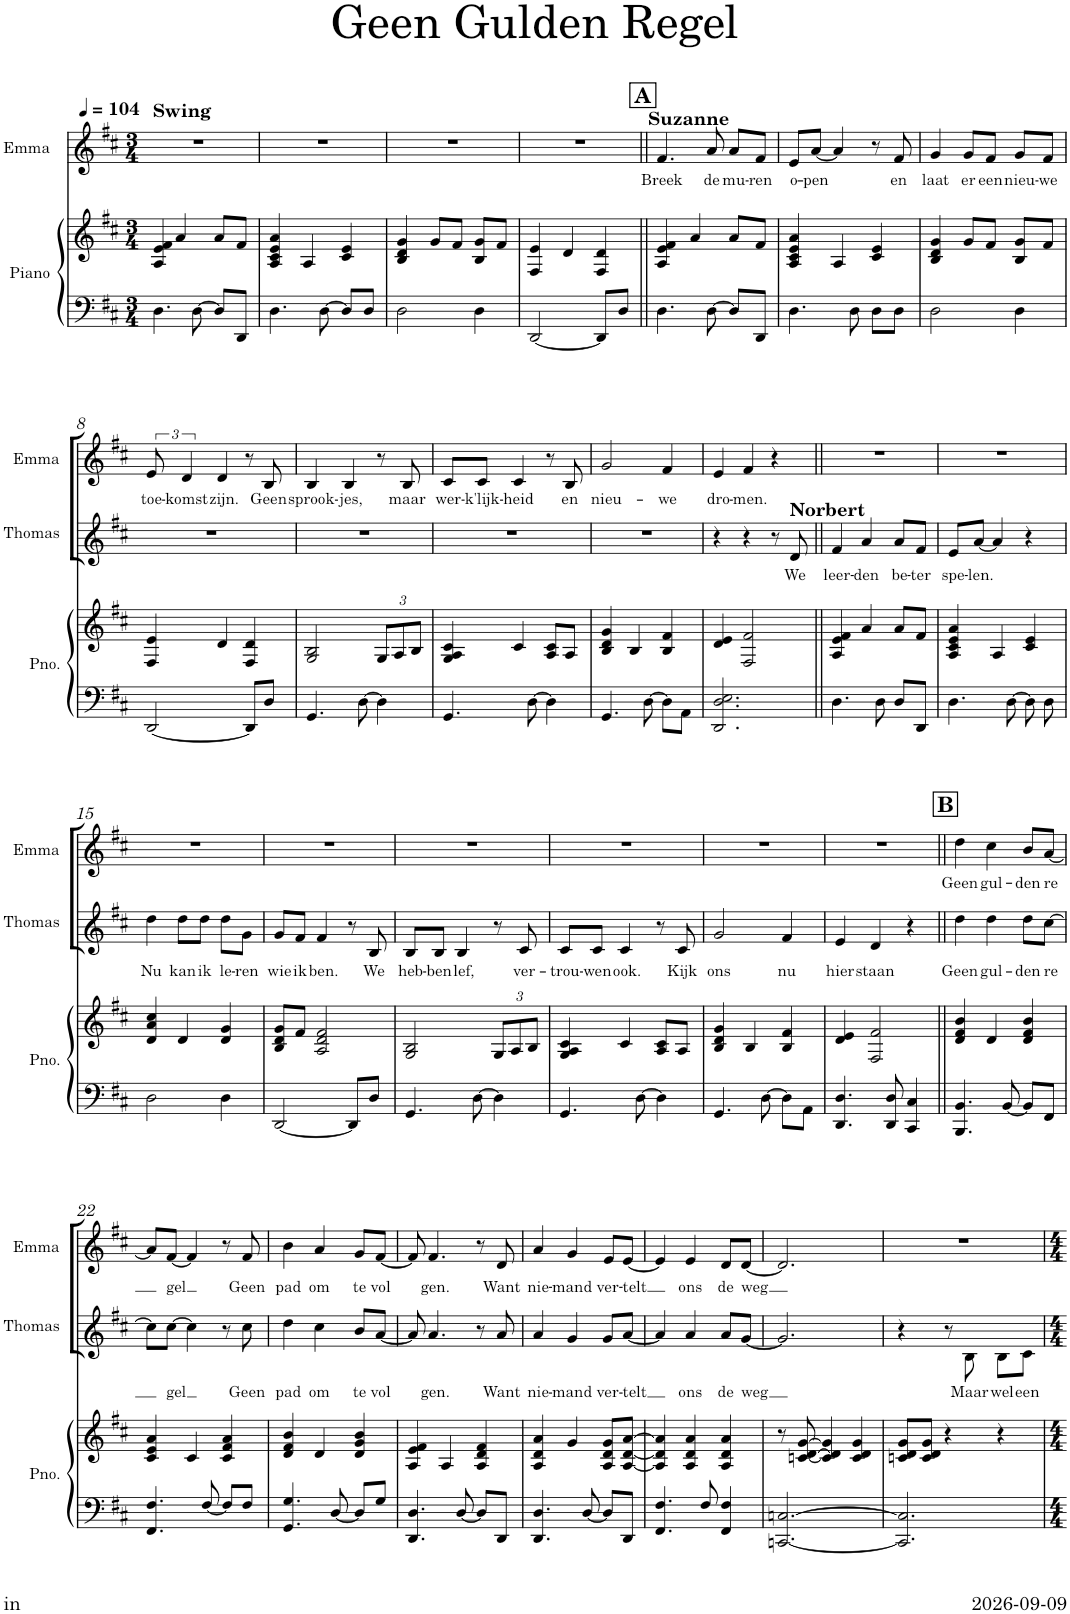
**kern	**kern	**kern	**text	**kern	**text	**kern
*part4	*part4	*part3	*part3	*part2	*part2	*part1
*staff5	*staff4	*staff3	*staff3	*staff2	*staff2	*staff1
*I"Piano	*	*I"Thomas	*	*I"Emma	*	*I"Martha
*I'Pno.	*	*I'Thomas	*	*I'Emma	*	*I'Martha
*	*	*stria5	*	*	*	*
*clefF4	*clefG2	*clefG2	*	*clefG2	*	*clefG2
*	*	*Trd5c9	*	*Trd5c9	*	*Trd5c9
*k[f#c#]	*k[f#c#]	*k[f#c#]	*	*k[f#c#]	*	*k[f#c#]
*M3/4	*M3/4	*M3/4	*	*M3/4	*	*M3/4
*MM104	*MM104	*MM104	*	*MM104	*	*MM104
=1	=1	=1	=1	=1	=1	=1
!	!	!	!	!	!	!LO:TX:a:B:t=Swing
4.D\	4A/ 4e/ 4f#/	2.r	.	2.r	.	8r
.	.	.	.	.	.	8r
.	4a/	.	.	.	.	4r
[8D\	.	.	.	.	.	.
8D/L]	8a/L	.	.	.	.	4r
8DD/J	8f#/J	.	.	.	.	.
=2	=2	=2	=2	=2	=2	=2
4.D\	4A/ 4c#/ 4e/ 4a/	2.r	.	2.r	.	2.r
.	4A/	.	.	.	.	.
[8D\	.	.	.	.	.	.
8D/L]	4c#/ 4e/	.	.	.	.	.
8D/J	.	.	.	.	.	.
=3	=3	=3	=3	=3	=3	=3
2D\	4B/ 4d/ 4g/	2.r	.	2.r	.	2.r
.	8g/L	.	.	.	.	.
.	8f#/J	.	.	.	.	.
4D\	8B/ 8g/L	.	.	.	.	.
.	8f#/J	.	.	.	.	.
=4	=4	=4	=4	=4	=4	=4
[<2DD/	4F#/ 4e/	2.r	.	2.r	.	2.r
.	4d/	.	.	.	.	.
8DD/L]	4F#/ 4d/	.	.	.	.	.
8D/J	.	.	.	.	.	.
!!LO:REH:place=s1:a:B:cj:fs=14:t=A
=5||	=5||	=5||	=5||	=5||	=5||	=5||
!	!	!	!	!LO:TX:a:B:t=Suzanne	!	!
!	!	!	!	!	!LO:LY:b	!
4.D\	4A/ 4e/ 4f#/	2.r	.	4.f#/	Breek	2.r
.	4a/	.	.	.	.	.
!	!	!	!	!	!LO:LY:b	!
[8D\	.	.	.	8a/	de	.
!	!	!	!	!	!LO:LY:b	!
8D/L]	8a/L	.	.	8a/L	mu-	.
!	!	!	!	!	!LO:LY:b	!
8DD/J	8f#/J	.	.	8f#/J	-ren	.
=6	=6	=6	=6	=6	=6	=6
!	!	!	!	!	!LO:LY:b	!
4.D\	4A/ 4c#/ 4e/ 4a/	2.r	.	8e/L	o-	2.r
!	!	!	!	!	!LO:LY:b	!
.	.	.	.	[<8a/J	-pen	.
.	4A/	.	.	4a/]	.	.
8D\	.	.	.	.	.	.
8D\L	4c#/ 4e/	.	.	8r	.	.
!	!	!	!	!	!LO:LY:b	!
8D\J	.	.	.	8f#/	en	.
=7	=7	=7	=7	=7	=7	=7
!	!	!	!	!	!LO:LY:b	!
2D\	4B/ 4d/ 4g/	2.r	.	4g/	laat	2.r
!	!	!	!	!	!LO:LY:b	!
.	8g/L	.	.	8g/L	er	.
!	!	!	!	!	!LO:LY:b	!
.	8f#/J	.	.	8f#/J	een	.
!	!	!	!	!	!LO:LY:b	!
4D\	8B/ 8g/L	.	.	8g/L	nieu-	.
!	!	!	!	!	!LO:LY:b	!
.	8f#/J	.	.	8f#/J	-we	.
!!LO:LB:g=z
=8	=8	=8	=8	=8	=8	=8
!	!	!	!	!	!LO:LY:b	!
[<2DD/	4F#/ 4e/	2.r	.	12e/	toe-	2.r
!	!	!	!	!	!LO:LY:b	!
.	.	.	.	6d/	-komst	.
!	!	!	!	!	!LO:LY:b	!
.	4d/	.	.	4d/	zijn.	.
8DD/L]	4F#/ 4d/	.	.	8r	.	.
!	!	!	!	!	!LO:LY:b	!
8D/J	.	.	.	8B/	Geen	.
=9	=9	=9	=9	=9	=9	=9
!	!	!	!	!	!LO:LY:b	!
4.GG/	2G/ 2B/	2.r	.	4B/	sprook-	2.r
!	!	!	!	!	!LO:LY:b	!
.	.	.	.	4B/	-jes,	.
[8D\	.	.	.	.	.	.
*	*Xbrackettup	*	*	*	*	*
4D\]	12G/L	.	.	8r	.	.
.	12A/	.	.	.	.	.
!	!	!	!	!	!LO:LY:b	!
.	.	.	.	8B/	maar	.
.	12B/J	.	.	.	.	.
=10	=10	=10	=10	=10	=10	=10
!	!	!	!	!	!LO:LY:b	!
4.GG/	4G/ 4A/ 4c#/	2.r	.	8c#/L	wer-	2.r
!	!	!	!	!	!LO:LY:b	!
.	.	.	.	8c#/J	-k'lijk-	.
!	!	!	!	!	!LO:LY:b	!
.	4c#/	.	.	4c#/	-heid	.
[8D\	.	.	.	.	.	.
4D\]	8A/ 8c#/L	.	.	8r	.	.
!	!	!	!	!	!LO:LY:b	!
.	8A/J	.	.	8B/	en	.
=11	=11	=11	=11	=11	=11	=11
!	!	!	!	!	!LO:LY:b	!
4.GG/	4B/ 4d/ 4g/	2.r	.	2g/	nieu-	2.r
.	4B/	.	.	.	.	.
[8D\	.	.	.	.	.	.
!	!	!	!	!	!LO:LY:b	!
8D\L]	4B/ 4f#/	.	.	4f#/	-we	.
8AA\J	.	.	.	.	.	.
=12	=12	=12	=12	=12	=12	=12
!	!	!	!	!	!LO:LY:b	!
2.DD/ 2.D/ 2.E/	4d/ 4e/	4r	.	4e/	dro-	2.r
!	!	!	!	!	!LO:LY:b	!
.	2F#/ 2f#/	4r	.	4f#/	-men.	.
.	.	8r	.	4r	.	.
!	!	!LO:TX:a:B:t=Norbert	!	!	!	!
!	!	!	!LO:LY:b	!	!	!
.	.	8d/	We	.	.	.
=13||	=13||	=13||	=13||	=13||	=13||	=13||
!	!	!	!LO:LY:b	!	!	!
4.D\	4A/ 4e/ 4f#/	4f#/	leer-	2.r	.	2.r
!	!	!	!LO:LY:b	!	!	!
.	4a/	4a/	-den	.	.	.
8D\	.	.	.	.	.	.
!	!	!	!LO:LY:b	!	!	!
8D/L	8a/L	8a/L	be-	.	.	.
!	!	!	!LO:LY:b	!	!	!
8DD/J	8f#/J	8f#/J	-ter	.	.	.
=14	=14	=14	=14	=14	=14	=14
!	!	!	!LO:LY:b	!	!	!
4.D\	4A/ 4c#/ 4e/ 4a/	8e/L	spe-	2.r	.	2.r
!	!	!	!LO:LY:b	!	!	!
.	.	[<8a/J	-len.	.	.	.
.	4A/	4a/]	.	.	.	.
[8D\	.	.	.	.	.	.
8D\]	4c#/ 4e/	4r	.	.	.	.
8D\	.	.	.	.	.	.
!!LO:LB:g=z
=15	=15	=15	=15	=15	=15	=15
!	!	!	!LO:LY:b	!	!	!
2D\	4d/ 4a/ 4cc#/	4dd\	Nu	2.r	.	2.r
!	!	!	!LO:LY:b	!	!	!
.	4d/	8dd\L	kan	.	.	.
!	!	!	!LO:LY:b	!	!	!
.	.	8dd\J	ik	.	.	.
!	!	!	!LO:LY:b	!	!	!
4D\	4d/ 4g/	8dd\L	le-	.	.	.
!	!	!	!LO:LY:b	!	!	!
.	.	8g\J	-ren	.	.	.
=16	=16	=16	=16	=16	=16	=16
!	!	!	!LO:LY:b	!	!	!
[<2DD/	8B/ 8d/ 8g/L	8g/L	wie	2.r	.	2.r
!	!	!	!LO:LY:b	!	!	!
.	8f#/J	8f#/J	ik	.	.	.
!	!	!	!LO:LY:b	!	!	!
.	2A/ 2d/ 2f#/	4f#/	ben.	.	.	.
8DD/L]	.	8r	.	.	.	.
!	!	!	!LO:LY:b	!	!	!
8D/J	.	8B/	We	.	.	.
=17	=17	=17	=17	=17	=17	=17
!	!	!	!LO:LY:b	!	!	!
4.GG/	2G/ 2B/	8B/L	heb-	2.r	.	2.r
!	!	!	!LO:LY:b	!	!	!
.	.	8B/J	-ben	.	.	.
!	!	!	!LO:LY:b	!	!	!
.	.	4B/	lef,	.	.	.
[8D\	.	.	.	.	.	.
4D\]	12G/L	8r	.	.	.	.
.	12A/	.	.	.	.	.
!	!	!	!LO:LY:b	!	!	!
.	.	8c#/	ver-	.	.	.
.	12B/J	.	.	.	.	.
=18	=18	=18	=18	=18	=18	=18
!	!	!	!LO:LY:b	!	!	!
4.GG/	4G/ 4A/ 4c#/	8c#/L	-trou-	2.r	.	2.r
!	!	!	!LO:LY:b	!	!	!
.	.	8c#/J	-wen	.	.	.
!	!	!	!LO:LY:b	!	!	!
.	4c#/	4c#/	ook.	.	.	.
[8D\	.	.	.	.	.	.
4D\]	8A/ 8c#/L	8r	.	.	.	.
!	!	!	!LO:LY:b	!	!	!
.	8A/J	8c#/	Kijk	.	.	.
=19	=19	=19	=19	=19	=19	=19
!	!	!	!LO:LY:b	!	!	!
4.GG/	4B/ 4d/ 4g/	2g/	ons	2.r	.	2.r
.	4B/	.	.	.	.	.
[8D\	.	.	.	.	.	.
!	!	!	!LO:LY:b	!	!	!
8D\L]	4B/ 4f#/	4f#/	nu	.	.	.
8AA\J	.	.	.	.	.	.
=20	=20	=20	=20	=20	=20	=20
!	!	!	!LO:LY:b	!	!	!
4.DD/ 4.D/	4d/ 4e/	4e/	hier	2.r	.	2.r
!	!	!	!LO:LY:b	!	!	!
.	2F#/ 2f#/	4d/	staan	.	.	.
8DD/ 8D/	.	.	.	.	.	.
4CC#/ 4C#/	.	4r	.	.	.	.
!!LO:REH:place=s1:a:B:cj:fs=14:t=B
=21||	=21||	=21||	=21||	=21||	=21||	=21||
!	!	!	!LO:LY:b	!	!LO:LY:b	!
4.BBB/ 4.BB/	4d/ 4f#/ 4b/	4dd\	Geen	4dd\	Geen	2.r
!	!	!	!LO:LY:b	!	!LO:LY:b	!
.	4d/	4dd\	gul-	4cc#\	gul-	.
[8BB/	.	.	.	.	.	.
!	!	!	!LO:LY:b	!	!LO:LY:b	!
8BB/L]	4d/ 4f#/ 4b/	8dd\L	-den	8b/L	-den	.
!	!	!	!LO:LY:b	!	!LO:LY:b	!
8FF#/J	.	[8cc#\J	-re	[8a/J	-re	.
!!LO:LB:g=z
=22	=22	=22	=22	=22	=22	=22
4.FF#/ 4.F#/	4c#/ 4e/ 4a/	8cc#\L]	.	8a/L]	.	2.r
!	!	!	!LO:LY:b	!	!LO:LY:b	!
.	.	[8cc#\J	gel	[8f#/J	gel	.
.	4c#/	4cc#\]	.	4f#/]	.	.
[8F#/	.	.	.	.	.	.
8F#/L]	4c#/ 4f#/ 4a/	8r	.	8r	.	.
!	!	!	!LO:LY:b	!	!LO:LY:b	!
8F#/J	.	8cc#\	Geen	8f#/	Geen	.
=23	=23	=23	=23	=23	=23	=23
!	!	!	!LO:LY:b	!	!LO:LY:b	!
4.GG/ 4.G/	4d/ 4f#/ 4b/	4dd\	pad	4b\	pad	2.r
!	!	!	!LO:LY:b	!	!LO:LY:b	!
.	4d/	4cc#\	om	4a/	om	.
[8D/	.	.	.	.	.	.
!	!	!	!LO:LY:b	!	!LO:LY:b	!
8D/L]	4d/ 4g/ 4b/	8b/L	te	8g/L	te	.
!	!	!	!LO:LY:b	!	!LO:LY:b	!
8G/J	.	[8a/J	vol	[8f#/J	vol	.
=24	=24	=24	=24	=24	=24	=24
4.DD/ 4.D/	4A/ 4e/ 4f#/	8a/]	.	8f#/]	.	2.r
!	!	!	!LO:LY:b	!	!LO:LY:b	!
.	.	4.a/	gen.	4.f#/	gen.	.
.	4A/	.	.	.	.	.
[8D/	.	.	.	.	.	.
8D/L]	4A/ 4d/ 4f#/	8r	.	8r	.	.
!	!	!	!LO:LY:b	!	!LO:LY:b	!
8DD/J	.	8a/	Want	8d/	Want	.
=25	=25	=25	=25	=25	=25	=25
!	!	!	!LO:LY:b	!	!LO:LY:b	!
4.DD/ 4.D/	4A/ 4d/ 4a/	4a/	nie-	4a/	nie-	2.r
!	!	!	!LO:LY:b	!	!LO:LY:b	!
.	4g/	4g/	-mand	4g/	-mand	.
[8D/	.	.	.	.	.	.
!	!	!	!LO:LY:b	!	!LO:LY:b	!
8D/L]	8A/ 8d/ 8g/L	8g/L	ver-	8g/L	ver-	.
!	!	!	!LO:LY:b	!	!LO:LY:b	!
8DD/J	[8A/ [8d/ [8a/J	[8a/J	-telt	[8e/J	-telt	.
=26	=26	=26	=26	=26	=26	=26
4.FF#/ 4.F#/	4A/] 4d/] 4a/]	4a/]	.	4e/]	.	2.r
!	!	!	!LO:LY:b	!	!LO:LY:b	!
.	4A/ 4d/ 4a/	4a/	ons	4e/	ons	.
8F#/	.	.	.	.	.	.
!	!	!	!LO:LY:b	!	!LO:LY:b	!
4FF#/ 4F#/	4A/ 4d/ 4a/	8a/L	de	8d/L	de	.
!	!	!	!LO:LY:b	!	!LO:LY:b	!
.	.	[8g/J	weg	[8d/J	weg	.
=27	=27	=27	=27	=27	=27	=27
[2.CCn/ [2.Cn/	8r	2.g/]	.	2.d/]	.	2.r
.	[8cn/ [8d/ [8g/	.	.	.	.	.
.	4c/] 4d/] 4g/]	.	.	.	.	.
.	4c/ 4d/ 4g/	.	.	.	.	.
=28	=28	=28	=28	=28	=28	=28
2.CC/] 2.C/]	8cn/ 8d/ 8g/L	4r	.	2.r	.	2.r
.	8c/ 8d/ 8g/J	.	.	.	.	.
.	4r	8r	.	.	.	.
!	!	!	!LO:LY:b	!	!	!
.	.	8B\	Maar	.	.	.
!	!	!	!LO:LY:b	!	!	!
.	4r	8B\L	wel	.	.	.
!	!	!	!LO:LY:b	!	!	!
.	.	8c#\J	een	.	.	.
=	=	=	=	=	=	=
*-	*-	*-	*-	*-	*-	*-
